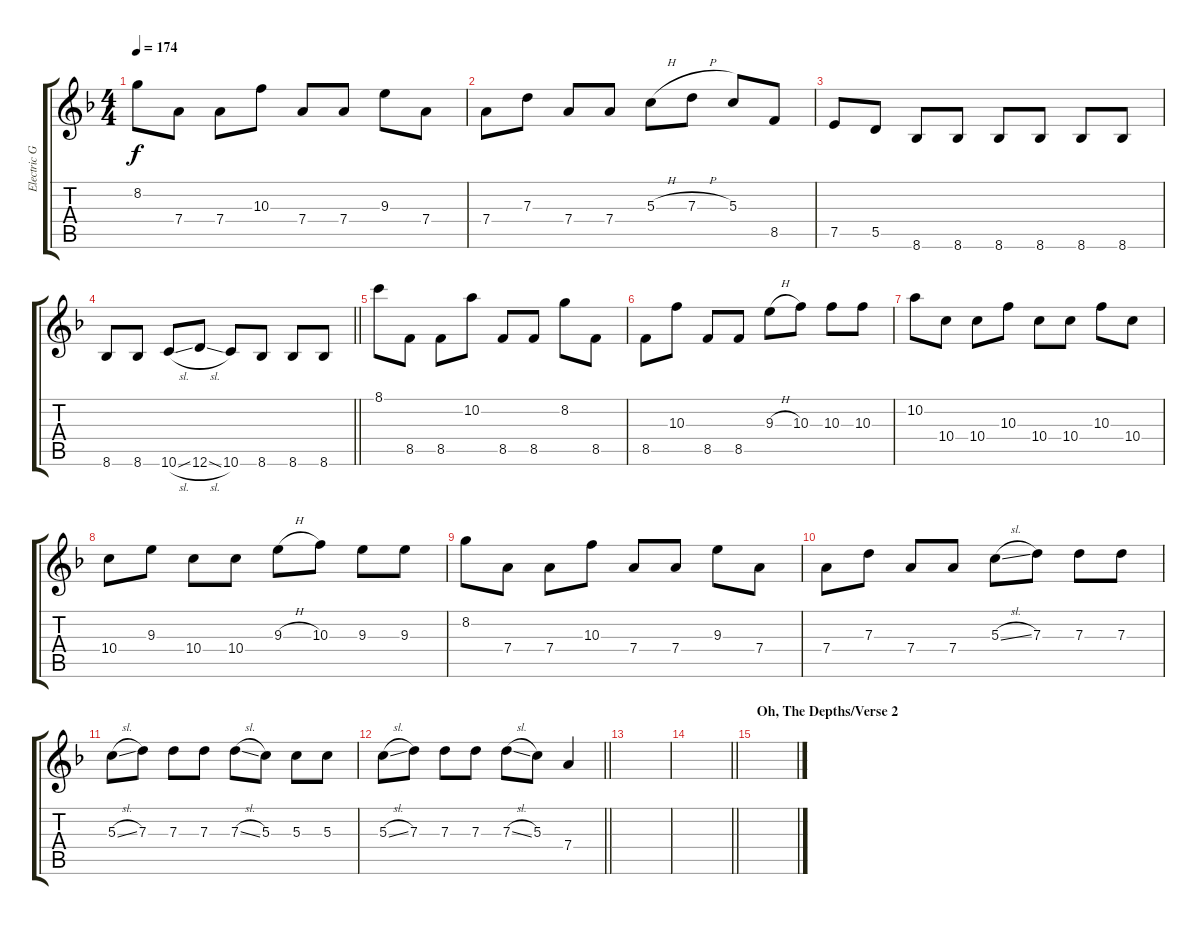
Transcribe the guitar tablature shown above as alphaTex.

\track ("Electric Guitar 3" "Electric G") {instrument overdrivenguitar}
\staff {score tabs}
\tuning (E4 B3 G3 D3 A2 D2) {hide}
\ts (4 4)
\tempo 174
\clef g2
\ks dminor
8.2.8{dy f} 7.4.8 7.4.8 10.3.8 7.4.8 7.4.8 9.3.8 7.4.8 |
7.4.8 7.3.8 7.4.8 7.4.8 5.3{h}.8 7.3{h}.8 5.3.8 8.5.8 |
7.5.8 5.5.8 8.6.8 8.6.8 8.6.8 8.6.8 8.6.8 8.6.8 |
\barLineRight lightlight
8.6.8 8.6.8 10.6{sl}.8 12.6{sl}.8 10.6.8 8.6.8 8.6.8 8.6.8 |
8.1.8 8.5.8 8.5.8 10.2.8 8.5.8 8.5.8 8.2.8 8.5.8 |
8.5.8 10.3.8 8.5.8 8.5.8 9.3{h}.8 10.3.8 10.3.8 10.3.8 |
10.2.8 10.4.8 10.4.8 10.3.8 10.4.8 10.4.8 10.3.8 10.4.8 |
10.4.8 9.3.8 10.4.8 10.4.8 9.3{h}.8 10.3.8 9.3.8 9.3.8 |
8.2.8 7.4.8 7.4.8 10.3.8 7.4.8 7.4.8 9.3.8 7.4.8 |
7.4.8 7.3.8 7.4.8 7.4.8 5.3{sl}.8 7.3.8 7.3.8 7.3.8 |
5.3{sl}.8 7.3.8 7.3.8 7.3.8 7.3{sl}.8 5.3.8 5.3.8 5.3.8 |
\barLineRight lightlight
5.3{sl}.8 7.3.8 7.3.8 7.3.8 7.3{sl}.8 5.3.8 7.4.4 |
\section ("" "")
|
\barLineRight lightlight
|
\section ("" "Oh, The Depths/Verse 2")
